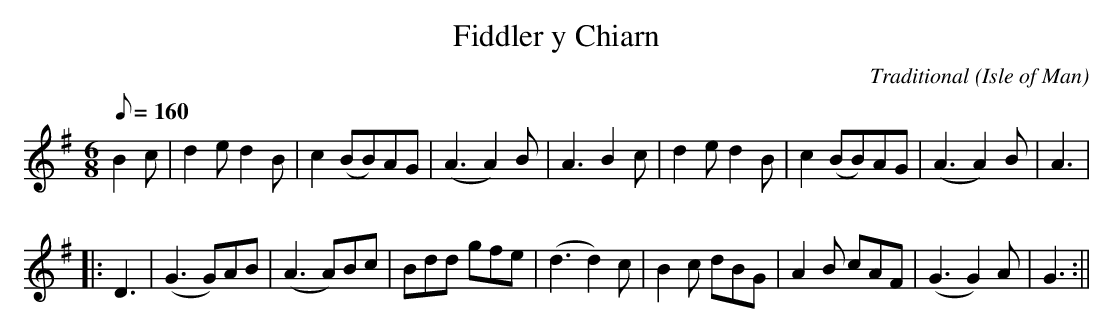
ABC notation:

X:1
T:Fiddler y Chiarn
C:Traditional
O:Isle of Man
Duke of Athol as Lord in Mann
M:6/8
Q:160
K:G
B2c|d2ed2B|c2(BB)AG|(A3A2) B| A3 B2c| d2e d2B|c2(BB)AG| (A3A2) B| A3|
||:D3 |(G3G)AB| (A3A)Bc| Bdd gfe|(d3d2)c |B2c dBG|A2B cAF| (G3G2) A| G3:||
